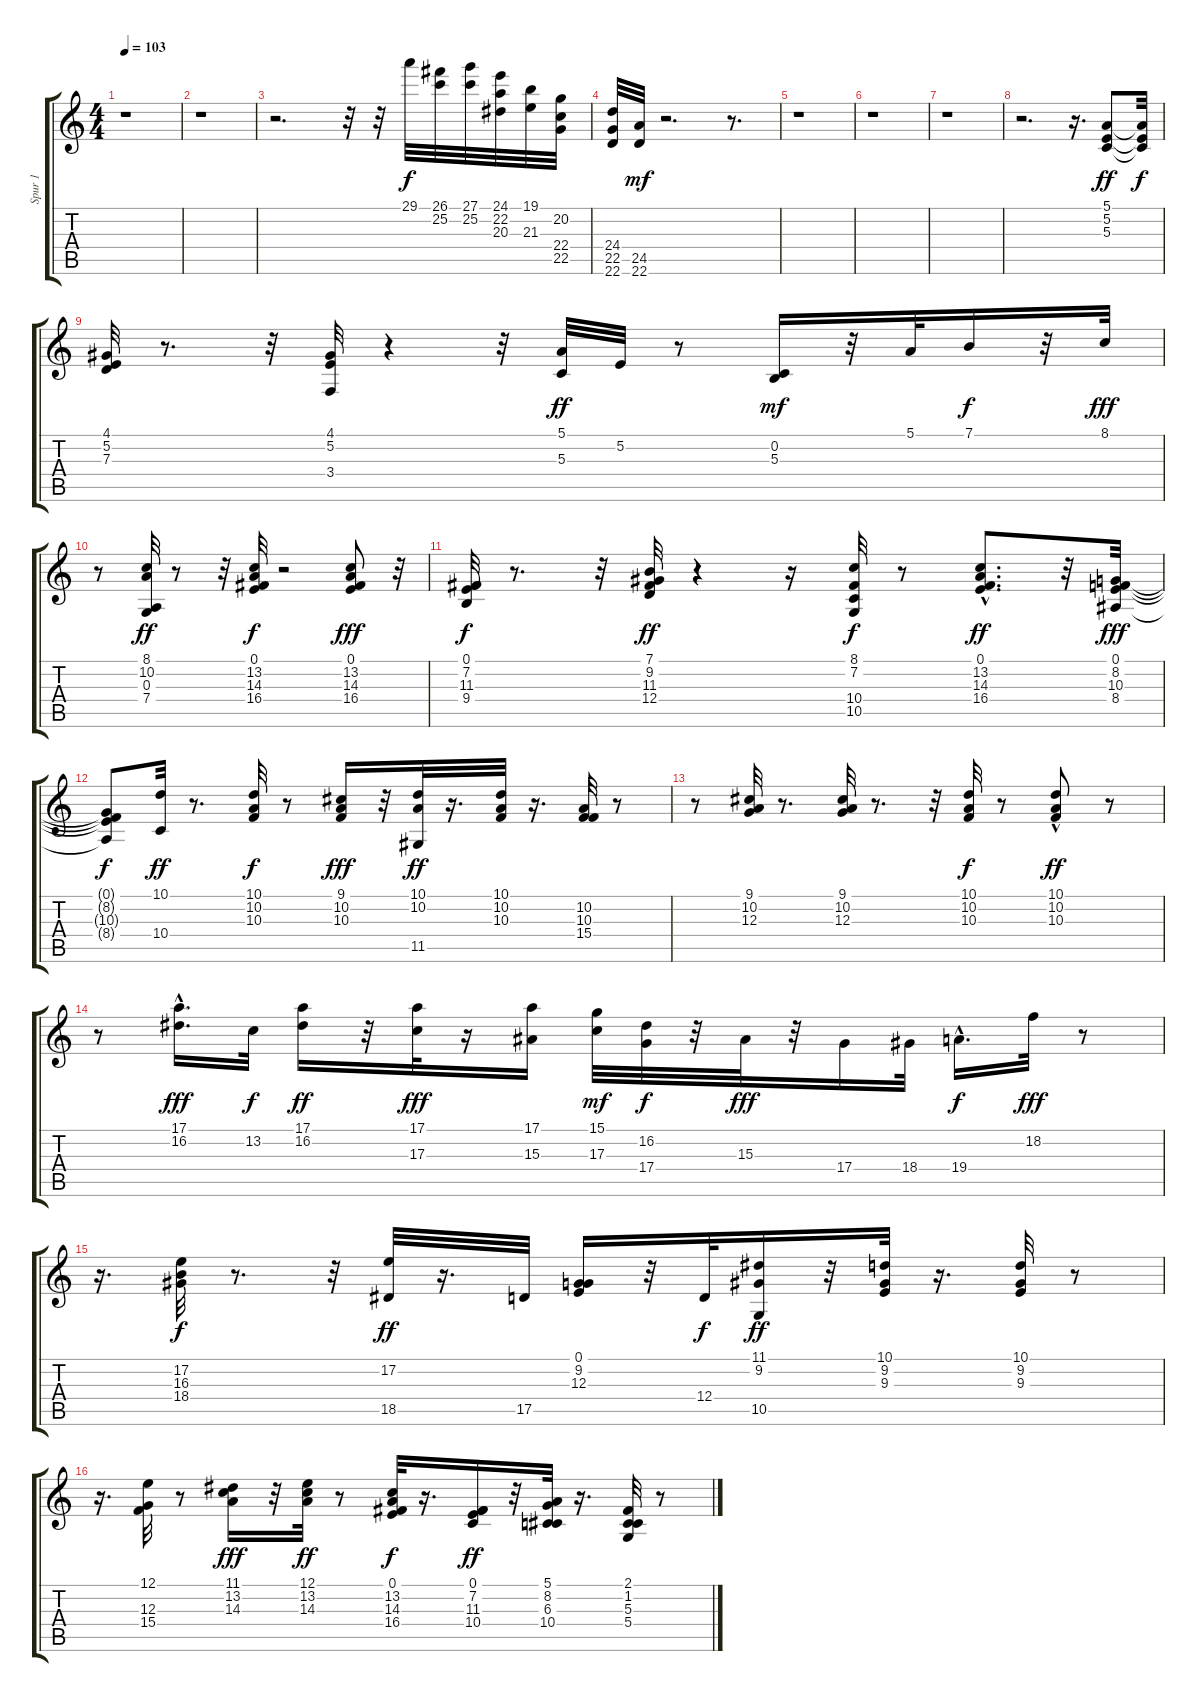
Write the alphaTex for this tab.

\track ("Spur 1" "Spur 1") {instrument brightacousticpiano}
\staff {score tabs}
\tuning (E4 B3 G3 D3 A2 E2) {hide}
\ts (4 4)
\tempo 103
\clef g2
\ks c
r.1{dy f instrument brightacousticpiano} |
r.1 |
r.2{d} r.32 r.32 29.1.32 (26.1 25.2).32 (27.1 25.2).32 (24.1 22.2 20.3).32 (19.1 21.3).32 (20.2 22.4 22.5).32 |
(24.4 22.5 22.6).32 (24.5 22.6).32{dy mf} r.2{d} r.8{d} |
r.1 |
r.1 |
r.1 |
r.2{d} r.16{d} (5.1 5.2 5.3).8{dy ff} (5.1{t} 5.2{t} 5.3{t}).32{dy f} |
(4.1 5.2 7.3).32 r.8{d} r.32 (4.1 5.2 3.4).32 r.4 r.32 (5.1 5.3).32{dy ff} 5.2.32 r.8 (0.2 5.3).16{dy mf} r.32 5.1.32 7.1.16{dy f} r.32 8.1.32{dy fff} |
r.8 (8.1 10.2 0.3 7.4).32{dy ff} r.8 r.32 (0.1 13.2 14.3 16.4).32{dy f} r.2 (0.1 13.2 14.3 16.4).8{dy fff} r.32 |
(0.1 7.2 11.3 9.4).32{dy f} r.8{d} r.32 (7.1 9.2 11.3 12.4).32{dy ff} r.4 r.16 (8.1 7.2 10.4 10.5).32{dy f} r.8 (0.1 13.2{hac} 14.3 16.4{hac}).8{d dy ff} r.32 (0.1 8.2 10.3 8.4).32{dy fff} |
(0.1{t} 8.2{t} 10.3{t} 8.4{t}).8{dy f} (10.1 10.4).32{dy ff} r.8{d} (10.1 10.2 10.3).32{dy f} r.8 (9.1 10.2 10.3).16{dy fff} r.32 (10.1 10.2 11.5).32{dy ff} r.16{d} (10.1 10.2 10.3).32 r.16{d} (10.2 10.3 15.4).32 r.8 |
r.8 (9.1 10.2 12.3).32 r.8{d} (9.1 10.2 12.3).32 r.8{d} r.32 (10.1 10.2 10.3).32{dy f} r.8 (10.1 10.2 10.3{hac}).8{dy ff} r.8 |
r.8 (17.1 16.2{hac}).16{d dy fff} 13.2.32{dy f} (17.1 16.2).16{dy ff} r.32 (17.1 17.3).32{dy fff} r.16 (17.1 15.3).16 (15.1 17.3).32{dy mf} (16.2 17.4).32{dy f} r.32 15.3.32{dy fff} r.32 17.4.16 18.4.32 19.4{hac}.16{d dy f} 18.2.32{dy fff} r.8 |
r.16{d} (17.2 16.3 18.4).32{dy f} r.8{d} r.32 (17.2 18.5).32{dy ff} r.16{d} 17.5.32 (0.1 9.2 12.3).16 r.32 12.4.32{dy f} (11.1 9.2 10.5).16{dy ff} r.32 (10.1 9.2 9.3).32 r.16{d} (10.1 9.2 9.3).32 r.8 |
r.16{d} (12.1 12.3 15.4).32 r.8 (11.1 13.2 14.3).16{dy fff} r.32 (12.1 13.2 14.3).32{dy ff} r.8 (0.1 13.2 14.3 16.4).32{dy f} r.16{d} (0.1 7.2 11.3 10.4).16{dy ff} r.32 (5.1 8.2 6.3 10.4).32 r.16{d} (2.1 1.2 5.3 5.4).32 r.8
